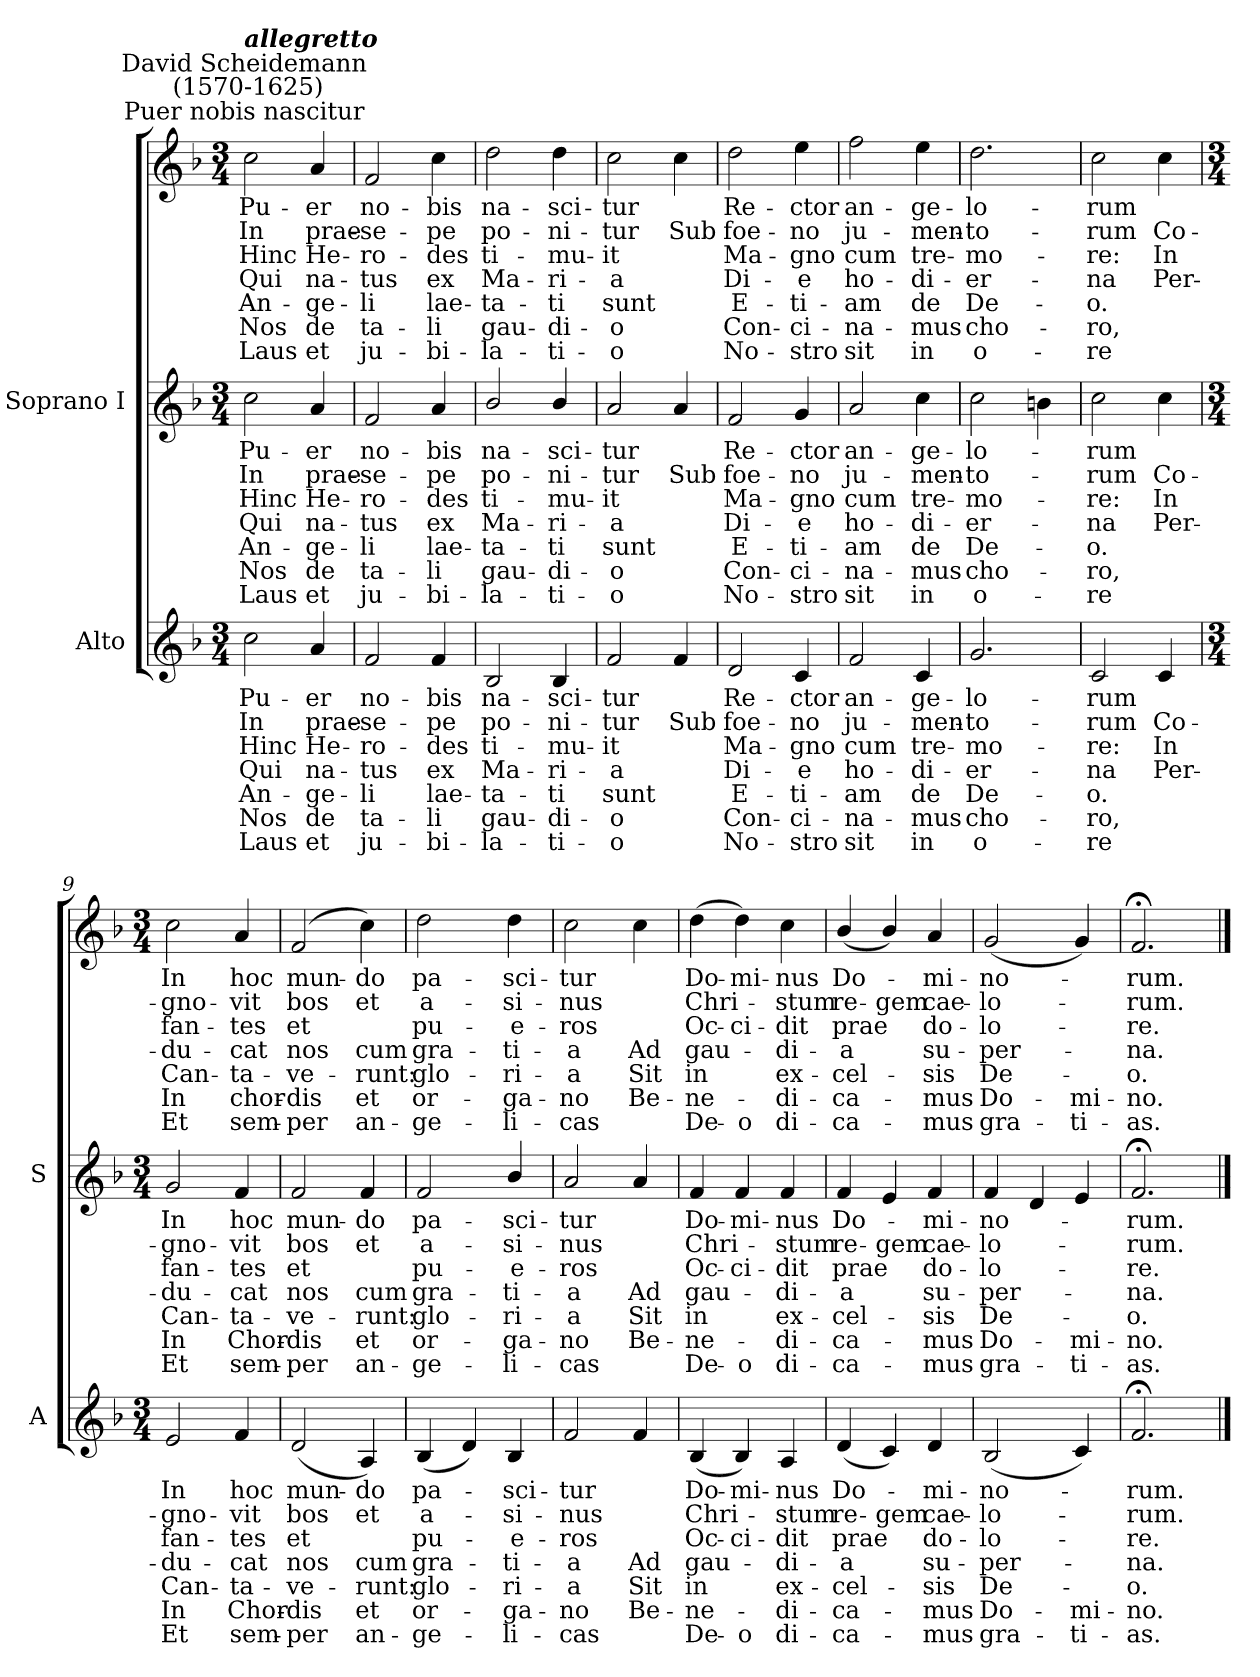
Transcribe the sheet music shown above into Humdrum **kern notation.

**kern	**text	**text	**text	**text	**text	**text	**text	**kern	**text	**text	**text	**text	**text	**text	**text	**kern	**text	**text	**text	**text	**text	**text	**text
*part2	*part2	*part2	*part2	*part2	*part2	*part2	*part2	*part1	*part1	*part1	*part1	*part1	*part1	*part1	*part1	*part1	*part1	*part1	*part1	*part1	*part1	*part1	*part1
*staff3	*staff3	*staff3	*staff3	*staff3	*staff3	*staff3	*staff3	*staff2	*staff2	*staff2	*staff2	*staff2	*staff2	*staff2	*staff2	*staff1	*staff1	*staff1	*staff1	*staff1	*staff1	*staff1	*staff1
*I"Alto	*	*	*	*	*	*	*	*I"Soprano I	*	*	*	*	*	*	*	*	*	*	*	*	*	*	*
*I'A	*	*	*	*	*	*	*	*I'S	*	*	*	*	*	*	*	*	*	*	*	*	*	*	*
*clefG2	*	*	*	*	*	*	*	*clefG2	*	*	*	*	*	*	*	*clefG2	*	*	*	*	*	*	*
*k[b-]	*	*	*	*	*	*	*	*k[b-]	*	*	*	*	*	*	*	*k[b-]	*	*	*	*	*	*	*
*F:	*	*	*	*	*	*	*	*F:	*	*	*	*	*	*	*	*F:	*	*	*	*	*	*	*
*M3/4	*	*	*	*	*	*	*	*M3/4	*	*	*	*	*	*	*	*M3/4	*	*	*	*	*	*	*
=1	=1	=1	=1	=1	=1	=1	=1	=1	=1	=1	=1	=1	=1	=1	=1	=1	=1	=1	=1	=1	=1	=1	=1
!	!	!	!	!	!	!	!	!	!	!	!	!	!	!	!	!LO:TX:a:cj:t=Puer nobis nascitur	!	!	!	!	!	!	!
!	!	!	!	!	!	!	!	!	!	!	!	!	!	!	!	!LO:TX:a:cj:t=David Scheidemann\n (1570-1625)	!	!	!	!	!	!	!
!	!	!	!	!	!	!	!	!	!	!	!	!	!	!	!	!LO:TX:a:Bi:t=allegretto	!	!	!	!	!	!	!
!	!LO:LY:b	!LO:LY:b	!LO:LY:b	!LO:LY:b	!LO:LY:b	!LO:LY:b	!LO:LY:b	!	!LO:LY:b	!LO:LY:b	!LO:LY:b	!LO:LY:b	!LO:LY:b	!LO:LY:b	!LO:LY:b	!	!LO:LY:b	!LO:LY:b	!LO:LY:b	!LO:LY:b	!LO:LY:b	!LO:LY:b	!LO:LY:b
2cc	Pu-	-In	Hinc	Qui	An-	-Nos	Laus	2cc	Pu-	-In	Hinc	Qui	An-	-Nos	Laus	2cc	Pu-	-In	Hinc	Qui	An-	-Nos	Laus
!	!LO:LY:b	!LO:LY:b	!LO:LY:b	!LO:LY:b	!LO:LY:b	!LO:LY:b	!LO:LY:b	!	!LO:LY:b	!LO:LY:b	!LO:LY:b	!LO:LY:b	!LO:LY:b	!LO:LY:b	!LO:LY:b	!	!LO:LY:b	!LO:LY:b	!LO:LY:b	!LO:LY:b	!LO:LY:b	!LO:LY:b	!LO:LY:b
4a	er	prae-	-He-	-na-	-ge-	-de	et	4a	er	prae-	-He-	-na-	-ge-	-de	et	4a	er	prae-	-He-	-na-	-ge-	-de	et
=2	=2	=2	=2	=2	=2	=2	=2	=2	=2	=2	=2	=2	=2	=2	=2	=2	=2	=2	=2	=2	=2	=2	=2
!	!LO:LY:b	!LO:LY:b	!LO:LY:b	!LO:LY:b	!LO:LY:b	!LO:LY:b	!LO:LY:b	!	!LO:LY:b	!LO:LY:b	!LO:LY:b	!LO:LY:b	!LO:LY:b	!LO:LY:b	!LO:LY:b	!	!LO:LY:b	!LO:LY:b	!LO:LY:b	!LO:LY:b	!LO:LY:b	!LO:LY:b	!LO:LY:b
2f	no-	-se-	-ro-	-tus	li	ta-	-ju-	2f	-no-	-se-	-ro-	-tus	li	ta-	-ju-	2f	no-	-se-	-ro-	-tus	li	ta-	-ju-
!	!LO:LY:b	!LO:LY:b	!LO:LY:b	!LO:LY:b	!LO:LY:b	!LO:LY:b	!LO:LY:b	!	!LO:LY:b	!LO:LY:b	!LO:LY:b	!LO:LY:b	!LO:LY:b	!LO:LY:b	!LO:LY:b	!	!LO:LY:b	!LO:LY:b	!LO:LY:b	!LO:LY:b	!LO:LY:b	!LO:LY:b	!LO:LY:b
4f	-bis	pe	des	ex	lae-	-li	bi-	4a	-bis	pe	des	ex	lae-	-li	bi-	4cc	-bis	pe	des	ex	lae-	-li	bi-
=3	=3	=3	=3	=3	=3	=3	=3	=3	=3	=3	=3	=3	=3	=3	=3	=3	=3	=3	=3	=3	=3	=3	=3
!	!LO:LY:b	!LO:LY:b	!LO:LY:b	!LO:LY:b	!LO:LY:b	!LO:LY:b	!LO:LY:b	!	!LO:LY:b	!LO:LY:b	!LO:LY:b	!LO:LY:b	!LO:LY:b	!LO:LY:b	!LO:LY:b	!	!LO:LY:b	!LO:LY:b	!LO:LY:b	!LO:LY:b	!LO:LY:b	!LO:LY:b	!LO:LY:b
2B-	-na-	-po-	-ti-	-Ma-	-ta-	-gau-	-la-	2b-/	-na-	-po-	-ti-	-Ma-	-ta-	-gau-	-la-	2dd	-na-	-po-	-ti-	-Ma-	-ta-	-gau-	-la-
!	!LO:LY:b	!LO:LY:b	!LO:LY:b	!LO:LY:b	!LO:LY:b	!LO:LY:b	!LO:LY:b	!	!LO:LY:b	!LO:LY:b	!LO:LY:b	!LO:LY:b	!LO:LY:b	!LO:LY:b	!LO:LY:b	!	!LO:LY:b	!LO:LY:b	!LO:LY:b	!LO:LY:b	!LO:LY:b	!LO:LY:b	!LO:LY:b
4B-	-sci-	-ni-	-mu-	-ri-	-ti	di-	-ti-	4b-/	-sci-	-ni-	-mu-	-ri-	-ti	di-	-ti-	4dd	-sci-	-ni-	-mu-	-ri-	-ti	di-	-ti-
=4	=4	=4	=4	=4	=4	=4	=4	=4	=4	=4	=4	=4	=4	=4	=4	=4	=4	=4	=4	=4	=4	=4	=4
!	!LO:LY:b	!LO:LY:b	!LO:LY:b	!LO:LY:b	!LO:LY:b	!LO:LY:b	!LO:LY:b	!	!LO:LY:b	!LO:LY:b	!LO:LY:b	!LO:LY:b	!LO:LY:b	!LO:LY:b	!LO:LY:b	!	!LO:LY:b	!LO:LY:b	!LO:LY:b	!LO:LY:b	!LO:LY:b	!LO:LY:b	!LO:LY:b
2f	-tur	tur	it	a	sunt	o	o	2a	tur	tur	it	a	sunt	o	o	2cc	-tur	tur	it	a	sunt	o	o
!	!	!LO:LY:b	!	!	!	!	!	!	!	!LO:LY:b	!	!	!	!	!	!	!	!LO:LY:b	!	!	!	!	!
4f	.	Sub	.	.	.	.	.	4a	.	Sub	.	.	.	.	.	4cc	.	Sub	.	.	.	.	.
=5	=5	=5	=5	=5	=5	=5	=5	=5	=5	=5	=5	=5	=5	=5	=5	=5	=5	=5	=5	=5	=5	=5	=5
!	!LO:LY:b	!LO:LY:b	!LO:LY:b	!LO:LY:b	!LO:LY:b	!LO:LY:b	!LO:LY:b	!	!LO:LY:b	!LO:LY:b	!LO:LY:b	!LO:LY:b	!LO:LY:b	!LO:LY:b	!LO:LY:b	!	!LO:LY:b	!LO:LY:b	!LO:LY:b	!LO:LY:b	!LO:LY:b	!LO:LY:b	!LO:LY:b
2d	Re-	-foe-	-Ma-	-Di-	-E-	-Con-	-No-	2f	Re-	-foe-	-Ma-	-Di-	-E-	-Con-	-No-	2dd	Re-	-foe-	-Ma-	-Di-	-E-	-Con-	-No-
!	!LO:LY:b	!LO:LY:b	!LO:LY:b	!LO:LY:b	!LO:LY:b	!LO:LY:b	!LO:LY:b	!	!LO:LY:b	!LO:LY:b	!LO:LY:b	!LO:LY:b	!LO:LY:b	!LO:LY:b	!LO:LY:b	!	!LO:LY:b	!LO:LY:b	!LO:LY:b	!LO:LY:b	!LO:LY:b	!LO:LY:b	!LO:LY:b
4c	-ctor	no	gno	e	ti-	-ci-	-stro	4g	-ctor	no	gno	e	ti-	-ci-	-stro	4ee	-ctor	no	gno	e	ti-	-ci-	-stro
=6	=6	=6	=6	=6	=6	=6	=6	=6	=6	=6	=6	=6	=6	=6	=6	=6	=6	=6	=6	=6	=6	=6	=6
!	!LO:LY:b	!LO:LY:b	!LO:LY:b	!LO:LY:b	!LO:LY:b	!LO:LY:b	!LO:LY:b	!	!LO:LY:b	!LO:LY:b	!LO:LY:b	!LO:LY:b	!LO:LY:b	!LO:LY:b	!LO:LY:b	!	!LO:LY:b	!LO:LY:b	!LO:LY:b	!LO:LY:b	!LO:LY:b	!LO:LY:b	!LO:LY:b
2f	an-	-ju-	-cum	ho-	-am	na-	-sit	2a	an-	-ju-	-cum	ho-	-am	na-	-sit	2ff	an-	-ju-	-cum	ho-	-am	na-	-sit
!	!LO:LY:b	!LO:LY:b	!LO:LY:b	!LO:LY:b	!LO:LY:b	!LO:LY:b	!LO:LY:b	!	!LO:LY:b	!LO:LY:b	!LO:LY:b	!LO:LY:b	!LO:LY:b	!LO:LY:b	!LO:LY:b	!	!LO:LY:b	!LO:LY:b	!LO:LY:b	!LO:LY:b	!LO:LY:b	!LO:LY:b	!LO:LY:b
4c	ge-	-men-	-tre-	-di-	-de	mus	in	4cc	ge-	-men-	-tre-	-di-	-de	mus	in	4ee	ge-	-men-	-tre-	-di-	-de	mus	in
=7	=7	=7	=7	=7	=7	=7	=7	=7	=7	=7	=7	=7	=7	=7	=7	=7	=7	=7	=7	=7	=7	=7	=7
!	!LO:LY:b	!LO:LY:b	!LO:LY:b	!LO:LY:b	!LO:LY:b	!LO:LY:b	!LO:LY:b	!	!LO:LY:b	!LO:LY:b	!LO:LY:b	!LO:LY:b	!LO:LY:b	!LO:LY:b	!LO:LY:b	!	!LO:LY:b	!LO:LY:b	!LO:LY:b	!LO:LY:b	!LO:LY:b	!LO:LY:b	!LO:LY:b
2.g	lo-	-to-	-mo-	-er-	-De-	-cho-	-o-	2cc	-lo-	to-	mo-	er-	De-	cho-	o-	2.dd	lo-	-to-	-mo-	-er-	-De-	-cho-	-o-
.	.	.	.	.	.	.	.	4bn	.	.	.	.	.	.	.	.	.	.	.	.	.	.	.
=8	=8	=8	=8	=8	=8	=8	=8	=8	=8	=8	=8	=8	=8	=8	=8	=8	=8	=8	=8	=8	=8	=8	=8
!	!LO:LY:b	!LO:LY:b	!LO:LY:b	!LO:LY:b	!LO:LY:b	!LO:LY:b	!LO:LY:b	!	!LO:LY:b	!LO:LY:b	!LO:LY:b	!LO:LY:b	!LO:LY:b	!LO:LY:b	!LO:LY:b	!	!LO:LY:b	!LO:LY:b	!LO:LY:b	!LO:LY:b	!LO:LY:b	!LO:LY:b	!LO:LY:b
2c	-rum	rum	re:	na	o.	ro,	re	2cc	-rum	rum	re:	na	o.	ro,	re	2cc	rum	rum	re:	na	o.	ro,	re
!	!	!LO:LY:b	!LO:LY:b	!LO:LY:b	!	!	!	!	!	!LO:LY:b	!LO:LY:b	!LO:LY:b	!	!	!	!	!	!LO:LY:b	!LO:LY:b	!LO:LY:b	!	!	!
4c	.	Co-	-In	Per-	.	.	.	4cc	.	Co-	-In	Per-	.	.	.	4cc	.	Co-	-In	Per-	.	.	.
!!LO:LB:g=z
=9	=9	=9	=9	=9	=9	=9	=9	=9	=9	=9	=9	=9	=9	=9	=9	=9	=9	=9	=9	=9	=9	=9	=9
*M3/4	*	*	*	*	*	*	*	*M3/4	*	*	*	*	*	*	*	*M3/4	*	*	*	*	*	*	*
!	!LO:LY:b	!LO:LY:b	!LO:LY:b	!LO:LY:b	!LO:LY:b	!LO:LY:b	!LO:LY:b	!	!LO:LY:b	!LO:LY:b	!LO:LY:b	!LO:LY:b	!LO:LY:b	!LO:LY:b	!LO:LY:b	!	!LO:LY:b	!LO:LY:b	!LO:LY:b	!LO:LY:b	!LO:LY:b	!LO:LY:b	!LO:LY:b
2e	-In	gno-	-fan-	-du-	-Can-	-In	Et	2g	-In	gno-	-fan-	-du-	-Can-	-In	Et	2cc	-In	gno-	-fan-	-du-	-Can-	-In	Et
!	!LO:LY:b	!LO:LY:b	!LO:LY:b	!LO:LY:b	!LO:LY:b	!LO:LY:b	!LO:LY:b	!	!LO:LY:b	!LO:LY:b	!LO:LY:b	!LO:LY:b	!LO:LY:b	!LO:LY:b	!LO:LY:b	!	!LO:LY:b	!LO:LY:b	!LO:LY:b	!LO:LY:b	!LO:LY:b	!LO:LY:b	!LO:LY:b
4f	hoc	vit	tes	cat	ta-	-Chor-	-sem-	4f	hoc	vit	tes	cat	ta-	-Chor-	-sem-	4a	hoc	vit	tes	cat	ta-	-chor-	-sem-
=10	=10	=10	=10	=10	=10	=10	=10	=10	=10	=10	=10	=10	=10	=10	=10	=10	=10	=10	=10	=10	=10	=10	=10
!	!LO:LY:b	!LO:LY:b	!LO:LY:b	!LO:LY:b	!LO:LY:b	!LO:LY:b	!LO:LY:b	!	!LO:LY:b	!LO:LY:b	!LO:LY:b	!LO:LY:b	!LO:LY:b	!LO:LY:b	!LO:LY:b	!	!LO:LY:b	!LO:LY:b	!LO:LY:b	!LO:LY:b	!LO:LY:b	!LO:LY:b	!LO:LY:b
(<2d	-mun-	-bos	et	nos	ve-	-dis	per	2f	-mun-	-bos	et	nos	ve-	-dis	per	(<2f	-mun-	-bos	et	nos	ve-	-dis	per
!	!LO:LY:b	!LO:LY:b	!	!LO:LY:b	!LO:LY:b	!LO:LY:b	!LO:LY:b	!	!LO:LY:b	!LO:LY:b	!	!LO:LY:b	!LO:LY:b	!LO:LY:b	!LO:LY:b	!	!LO:LY:b	!LO:LY:b	!	!LO:LY:b	!LO:LY:b	!LO:LY:b	!LO:LY:b
4A)	do	et	.	cum	runt:	et	an-	4f	do	et	.	cum	runt:	et	an-	4cc)	do	et	.	cum	runt:	et	an-
=11	=11	=11	=11	=11	=11	=11	=11	=11	=11	=11	=11	=11	=11	=11	=11	=11	=11	=11	=11	=11	=11	=11	=11
!	!LO:LY:b	!LO:LY:b	!LO:LY:b	!LO:LY:b	!LO:LY:b	!LO:LY:b	!LO:LY:b	!	!LO:LY:b	!LO:LY:b	!LO:LY:b	!LO:LY:b	!LO:LY:b	!LO:LY:b	!LO:LY:b	!	!LO:LY:b	!LO:LY:b	!LO:LY:b	!LO:LY:b	!LO:LY:b	!LO:LY:b	!LO:LY:b
(<4B-	-pa-	a-	pu-	gra-	glo-	or-	ge-	2f	-pa-	-a-	-pu-	-gra-	-glo-	-or-	-ge-	2dd	-pa-	-a-	-pu-	-gra-	-glo-	-or-	-ge-
4d)	.	.	.	.	.	.	.	.	.	.	.	.	.	.	.	.	.	.	.	.	.	.	.
!	!LO:LY:b	!LO:LY:b	!LO:LY:b	!LO:LY:b	!LO:LY:b	!LO:LY:b	!LO:LY:b	!	!LO:LY:b	!LO:LY:b	!LO:LY:b	!LO:LY:b	!LO:LY:b	!LO:LY:b	!LO:LY:b	!	!LO:LY:b	!LO:LY:b	!LO:LY:b	!LO:LY:b	!LO:LY:b	!LO:LY:b	!LO:LY:b
4B-	sci-	-si-	-e-	-ti-	-ri-	-ga-	-li-	4b-/	-sci-	-si-	-e-	-ti-	-ri-	-ga-	-li-	4dd	-sci-	-si-	-e-	-ti-	-ri-	-ga-	-li-
=12	=12	=12	=12	=12	=12	=12	=12	=12	=12	=12	=12	=12	=12	=12	=12	=12	=12	=12	=12	=12	=12	=12	=12
!	!LO:LY:b	!LO:LY:b	!LO:LY:b	!LO:LY:b	!LO:LY:b	!LO:LY:b	!LO:LY:b	!	!LO:LY:b	!LO:LY:b	!LO:LY:b	!LO:LY:b	!LO:LY:b	!LO:LY:b	!LO:LY:b	!	!LO:LY:b	!LO:LY:b	!LO:LY:b	!LO:LY:b	!LO:LY:b	!LO:LY:b	!LO:LY:b
2f	-tur	nus	ros	a	a	no	cas	2a	-tur	nus	ros	a	a	no	cas	2cc	-tur	nus	ros	a	a	no	cas
!	!	!	!	!LO:LY:b	!LO:LY:b	!LO:LY:b	!	!	!	!	!	!LO:LY:b	!LO:LY:b	!LO:LY:b	!	!	!	!	!	!LO:LY:b	!LO:LY:b	!LO:LY:b	!
4f	.	.	.	Ad	Sit	Be-	.	4a	.	.	.	Ad	Sit	Be-	.	4cc	.	.	.	Ad	Sit	Be-	.
=13	=13	=13	=13	=13	=13	=13	=13	=13	=13	=13	=13	=13	=13	=13	=13	=13	=13	=13	=13	=13	=13	=13	=13
!	!LO:LY:b	!LO:LY:b	!LO:LY:b	!LO:LY:b	!LO:LY:b	!LO:LY:b	!LO:LY:b	!	!LO:LY:b	!LO:LY:b	!LO:LY:b	!LO:LY:b	!LO:LY:b	!LO:LY:b	!LO:LY:b	!	!LO:LY:b	!LO:LY:b	!LO:LY:b	!LO:LY:b	!LO:LY:b	!LO:LY:b	!LO:LY:b
(<4B-	-Do-	-Chri-	Oc-	-gau-	in	ne-	De-	4f	-Do-	-Chri-	Oc-	-gau-	in	ne-	De-	(>4dd	-Do-	-Chri-	Oc-	-gau-	in	ne-	De-
!	!LO:LY:b	!	!LO:LY:b	!	!	!	!LO:LY:b	!	!LO:LY:b	!	!LO:LY:b	!	!	!	!LO:LY:b	!	!LO:LY:b	!	!LO:LY:b	!	!	!	!LO:LY:b
4B-)	-mi-	.	-ci-	.	.	.	-o	4f	-mi-	.	-ci-	.	.	.	-o	4dd)	-mi-	.	-ci-	.	.	.	-o
!	!LO:LY:b	!LO:LY:b	!LO:LY:b	!LO:LY:b	!LO:LY:b	!LO:LY:b	!LO:LY:b	!	!LO:LY:b	!LO:LY:b	!LO:LY:b	!LO:LY:b	!LO:LY:b	!LO:LY:b	!LO:LY:b	!	!LO:LY:b	!LO:LY:b	!LO:LY:b	!LO:LY:b	!LO:LY:b	!LO:LY:b	!LO:LY:b
4A	nus	stum	dit	di-	-ex-	-di-	-di-	4f	nus	stum	dit	di-	-ex-	-di-	-di-	4cc	nus	stum	dit	di-	-ex-	-di-	-di-
=14	=14	=14	=14	=14	=14	=14	=14	=14	=14	=14	=14	=14	=14	=14	=14	=14	=14	=14	=14	=14	=14	=14	=14
!	!LO:LY:b	!LO:LY:b	!LO:LY:b	!LO:LY:b	!LO:LY:b	!LO:LY:b	!LO:LY:b	!	!LO:LY:b	!LO:LY:b	!LO:LY:b	!LO:LY:b	!LO:LY:b	!LO:LY:b	!LO:LY:b	!	!LO:LY:b	!LO:LY:b	!LO:LY:b	!LO:LY:b	!LO:LY:b	!LO:LY:b	!LO:LY:b
(<4d	-Do-	re-	-prae	a	cel-	ca-	ca-	4f	Do-	re-	-prae	a	cel-	ca-	ca-	(<4b-/	-Do-	re-	-prae	a	cel-	ca-	ca-
!	!	!LO:LY:b	!	!	!	!	!	!	!	!LO:LY:b	!	!	!	!	!	!	!	!LO:LY:b	!	!	!	!	!
4c)	.	-gem	.	.	.	.	.	4e	.	-gem	.	.	.	.	.	4b-/)	.	-gem	.	.	.	.	.
!	!LO:LY:b	!LO:LY:b	!LO:LY:b	!LO:LY:b	!LO:LY:b	!LO:LY:b	!LO:LY:b	!	!LO:LY:b	!LO:LY:b	!LO:LY:b	!LO:LY:b	!LO:LY:b	!LO:LY:b	!LO:LY:b	!	!LO:LY:b	!LO:LY:b	!LO:LY:b	!LO:LY:b	!LO:LY:b	!LO:LY:b	!LO:LY:b
4d	mi-	-cae-	-do-	-su-	-sis	mus	mus	4f	mi-	-cae-	-do-	-su-	-sis	mus	mus	4a	mi-	-cae-	-do-	-su-	-sis	mus	mus
=15	=15	=15	=15	=15	=15	=15	=15	=15	=15	=15	=15	=15	=15	=15	=15	=15	=15	=15	=15	=15	=15	=15	=15
!	!LO:LY:b	!LO:LY:b	!LO:LY:b	!LO:LY:b	!LO:LY:b	!LO:LY:b	!LO:LY:b	!	!LO:LY:b	!LO:LY:b	!LO:LY:b	!LO:LY:b	!LO:LY:b	!LO:LY:b	!LO:LY:b	!	!LO:LY:b	!LO:LY:b	!LO:LY:b	!LO:LY:b	!LO:LY:b	!LO:LY:b	!LO:LY:b
(<2B-	no-	lo-	lo-	per-	De-	Do-	-gra-	4f	-no-	lo-	lo-	per-	De-	Do-	gra-	(<2g	no-	lo-	lo-	per-	De-	Do-	-gra-
.	.	.	.	.	.	.	.	4d	.	.	.	.	.	.	.	.	.	.	.	.	.	.	.
!	!	!	!	!	!	!LO:LY:b	!LO:LY:b	!	!	!	!	!	!	!LO:LY:b	!LO:LY:b	!	!	!	!	!	!	!LO:LY:b	!LO:LY:b
4c)	.	.	.	.	.	-mi-	-ti-	4e	.	.	.	.	.	mi-	-ti-	4g)	.	.	.	.	.	-mi-	-ti-
=16	=16	=16	=16	=16	=16	=16	=16	=16	=16	=16	=16	=16	=16	=16	=16	=16	=16	=16	=16	=16	=16	=16	=16
!	!LO:LY:b	!LO:LY:b	!LO:LY:b	!LO:LY:b	!LO:LY:b	!LO:LY:b	!LO:LY:b	!	!LO:LY:b	!LO:LY:b	!LO:LY:b	!LO:LY:b	!LO:LY:b	!LO:LY:b	!LO:LY:b	!	!LO:LY:b	!LO:LY:b	!LO:LY:b	!LO:LY:b	!LO:LY:b	!LO:LY:b	!LO:LY:b
2.f;<	-rum.	rum.	re.	na.	o.	no.	as.	2.f;<	rum.	rum.	re.	na.	o.	no.	as.	2.f;<	-rum.	rum.	re.	na.	o.	no.	as.
==	==	==	==	==	==	==	==	==	==	==	==	==	==	==	==	==	==	==	==	==	==	==	==
*-	*-	*-	*-	*-	*-	*-	*-	*-	*-	*-	*-	*-	*-	*-	*-	*-	*-	*-	*-	*-	*-	*-	*-
